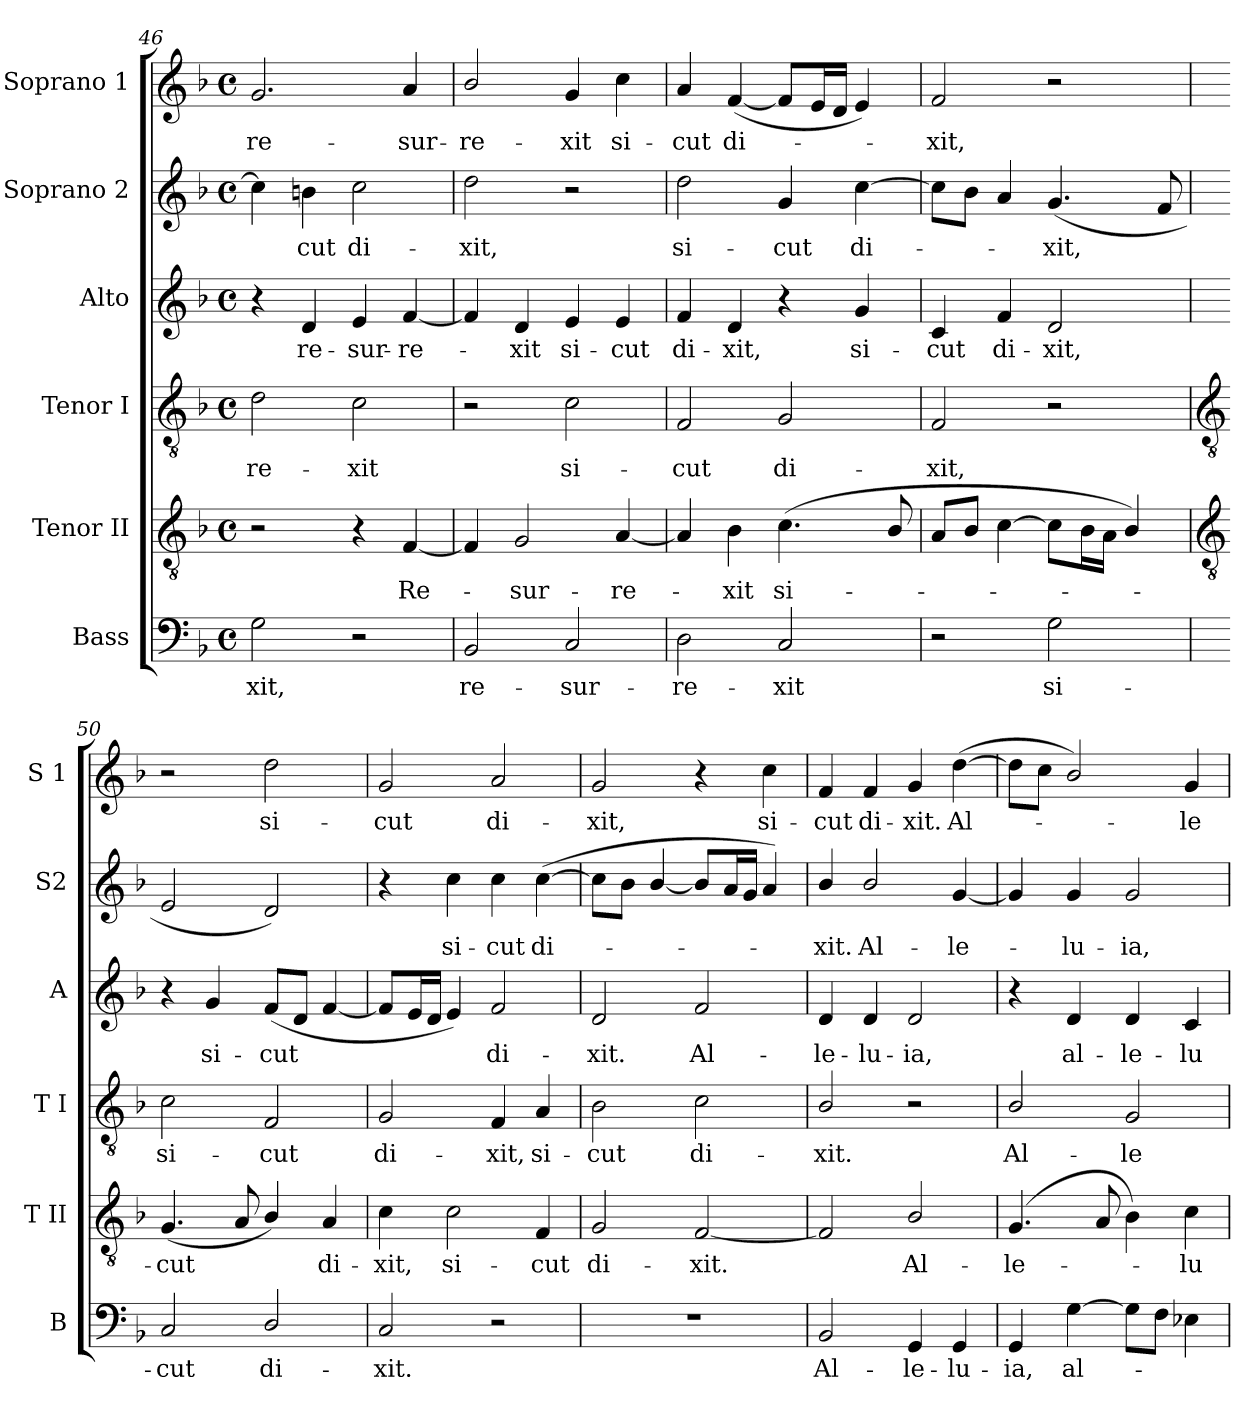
**kern	**text	**kern	**text	**kern	**text	**kern	**text	**kern	**text	**kern	**text
*part6	*part6	*part5	*part5	*part4	*part4	*part3	*part3	*part2	*part2	*part1	*part1
*staff6	*staff6	*staff5	*staff5	*staff4	*staff4	*staff3	*staff3	*staff2	*staff2	*staff1	*staff1
*I"Bass	*	*I"Tenor II	*	*I"Tenor I	*	*I"Alto	*	*I"Soprano 2	*	*I"Soprano 1	*
*I'B	*	*I'T II	*	*I'T I	*	*I'A	*	*I'S2	*	*I'S 1	*
*clefF4	*	*clefGv2	*	*clefGv2	*	*clefG2	*	*clefG2	*	*clefG2	*
*k[b-]	*	*k[b-]	*	*k[b-]	*	*k[b-]	*	*k[b-]	*	*k[b-]	*
*F:	*	*F:	*	*F:	*	*F:	*	*F:	*	*F:	*
*M4/4	*	*M4/4	*	*M4/4	*	*M4/4	*	*M4/4	*	*M4/4	*
*met(c)	*	*met(c)	*	*met(c)	*	*met(c)	*	*met(c)	*	*met(c)	*
=46	=46	=46	=46	=46	=46	=46	=46	=46	=46	=46	=46
!	!LO:LY:b	!	!	!	!LO:LY:b	!	!	!	!	!	!LO:LY:b
2G	-xit,	2r	.	2d	-re-	4r	.	4cc]	.	2.g	re-
!	!	!	!	!	!	!	!LO:LY:b	!	!LO:LY:b	!	!
.	.	.	.	.	.	4d	re-	4bn	cut	.	.
!	!	!	!	!	!LO:LY:b	!	!LO:LY:b	!	!LO:LY:b	!	!
2r	.	4r	.	2c	-xit	4e	-sur-	2cc	di-	.	.
!	!	!	!LO:LY:b	!	!	!	!LO:LY:b	!	!	!	!LO:LY:b
.	.	[4F	Re-	.	.	[4f	-re-	.	.	4a	-sur-
=47	=47	=47	=47	=47	=47	=47	=47	=47	=47	=47	=47
!	!LO:LY:b	!	!	!	!	!	!	!	!LO:LY:b	!	!LO:LY:b
2BB-	re-	4F]	.	2r	.	4f]	.	2dd	-xit,	2b-/	-re-
!	!	!	!LO:LY:b	!	!	!	!LO:LY:b	!	!	!	!
.	.	2G	sur-	.	.	4d	xit	.	.	.	.
!	!LO:LY:b	!	!	!	!LO:LY:b	!	!LO:LY:b	!	!	!	!LO:LY:b
2C	-sur-	.	.	2c	si-	4e	si-	2r	.	4g	-xit
!	!	!	!LO:LY:b	!	!	!	!LO:LY:b	!	!	!	!LO:LY:b
.	.	[4A	-re-	.	.	4e	-cut	.	.	4cc	si-
=48	=48	=48	=48	=48	=48	=48	=48	=48	=48	=48	=48
!	!LO:LY:b	!	!	!	!LO:LY:b	!	!LO:LY:b	!	!LO:LY:b	!	!LO:LY:b
2D	-re-	4A]	.	2F	-cut	4f	di-	2dd	si-	4a	-cut
!	!	!	!LO:LY:b	!	!	!	!LO:LY:b	!	!	!	!LO:LY:b
.	.	4B-	xit	.	.	4d	-xit,	.	.	(<[4f	di-
!	!LO:LY:b	!	!LO:LY:b	!	!LO:LY:b	!	!	!	!LO:LY:b	!	!
2C	-xit	(>4.c	si-	2G	di-	4r	.	4g	-cut	8fL]	.
.	.	.	.	.	.	.	.	.	.	16eL	.
.	.	.	.	.	.	.	.	.	.	16dJJ	.
!	!	!	!	!	!	!	!LO:LY:b	!	!LO:LY:b	!	!
.	.	.	.	.	.	4g	si-	[4cc	di-	4e)	.
.	.	8B-/	.	.	.	.	.	.	.	.	.
=49	=49	=49	=49	=49	=49	=49	=49	=49	=49	=49	=49
!	!	!	!	!	!LO:LY:b	!	!LO:LY:b	!	!	!	!LO:LY:b
2r	.	8AL	.	2F	-xit,	4c	-cut	8ccL]	.	2f	xit,
.	.	8B-J	.	.	.	.	.	8b-J	.	.	.
!	!	!	!	!	!	!	!LO:LY:b	!	!	!	!
.	.	[4c	.	.	.	4f	di-	4a	.	.	.
!	!LO:LY:b	!	!	!	!	!	!LO:LY:b	!	!LO:LY:b	!	!
2G	si-	8cL]	.	2r	.	2d	-xit,	(<4.g	xit,	2r	.
.	.	16B-L	.	.	.	.	.	.	.	.	.
.	.	16AJJ	.	.	.	.	.	.	.	.	.
.	.	4B-/)	.	.	.	.	.	.	.	.	.
.	.	.	.	.	.	.	.	8f	.	.	.
!!LO:LB:g=z
=50	=50	=50	=50	=50	=50	=50	=50	=50	=50	=50	=50
*	*	*clefGv2	*	*clefGv2	*	*	*	*	*	*	*
!	!LO:LY:b	!	!LO:LY:b	!	!LO:LY:b	!	!	!	!	!	!
2C	-cut	(<4.G	cut	2c	si-	4r	.	2e	.	2r	.
!	!	!	!	!	!	!	!LO:LY:b	!	!	!	!
.	.	.	.	.	.	4g	si-	.	.	.	.
.	.	8A	.	.	.	.	.	.	.	.	.
!	!LO:LY:b	!	!	!	!LO:LY:b	!	!LO:LY:b	!	!	!	!LO:LY:b
2D/	di-	4B-/)	.	2F	-cut	(<8fL	-cut	2d)	.	2dd	si-
.	.	.	.	.	.	8dJ	.	.	.	.	.
!	!	!	!LO:LY:b	!	!	!	!	!	!	!	!
.	.	4A	di-	.	.	[4f	.	.	.	.	.
=51	=51	=51	=51	=51	=51	=51	=51	=51	=51	=51	=51
!	!LO:LY:b	!	!LO:LY:b	!	!LO:LY:b	!	!	!	!	!	!LO:LY:b
2C	-xit.	4c	-xit,	2G	di-	8fL]	.	4r	.	2g	-cut
.	.	.	.	.	.	16eL	.	.	.	.	.
.	.	.	.	.	.	16dJJ	.	.	.	.	.
!	!	!	!LO:LY:b	!	!	!	!	!	!LO:LY:b	!	!
.	.	2c	si-	.	.	4e)	.	4cc	si-	.	.
!	!	!	!	!	!LO:LY:b	!	!LO:LY:b	!	!LO:LY:b	!	!LO:LY:b
2r	.	.	.	4F	-xit,	2f	di-	4cc	-cut	2a	di-
!	!	!	!LO:LY:b	!	!LO:LY:b	!	!	!	!LO:LY:b	!	!
.	.	4F	-cut	4A	si-	.	.	(<[4cc	di-	.	.
=52	=52	=52	=52	=52	=52	=52	=52	=52	=52	=52	=52
!	!	!	!LO:LY:b	!	!LO:LY:b	!	!LO:LY:b	!	!	!	!LO:LY:b
1r	.	2G	di-	2B-	-cut	2d	-xit.	8ccL]	.	2g	-xit,
.	.	.	.	.	.	.	.	8b-J	.	.	.
.	.	.	.	.	.	.	.	[4b-/	.	.	.
!	!	!	!LO:LY:b	!	!LO:LY:b	!	!LO:LY:b	!	!	!	!
.	.	[2F	-xit.	2c	di-	2f	Al-	8b-L]	.	4r	.
.	.	.	.	.	.	.	.	16aL	.	.	.
.	.	.	.	.	.	.	.	16gJJ	.	.	.
!	!	!	!	!	!	!	!	!	!	!	!LO:LY:b
.	.	.	.	.	.	.	.	4a)	.	4cc	si-
=53	=53	=53	=53	=53	=53	=53	=53	=53	=53	=53	=53
!	!LO:LY:b	!	!	!	!LO:LY:b	!	!LO:LY:b	!	!LO:LY:b	!	!LO:LY:b
2BB-	Al-	2F]	.	2B-/	-xit.	4d	-le-	4b-/	xit.	4f	-cut
!	!	!	!	!	!	!	!LO:LY:b	!	!LO:LY:b	!	!LO:LY:b
.	.	.	.	.	.	4d	-lu-	2b-/	Al-	4f	di-
!	!LO:LY:b	!	!LO:LY:b	!	!	!	!LO:LY:b	!	!	!	!LO:LY:b
4GG	-le-	2B-/	Al-	2r	.	2d	-ia,	.	.	4g	-xit.
!	!LO:LY:b	!	!	!	!	!	!	!	!LO:LY:b	!	!LO:LY:b
4GG	-lu-	.	.	.	.	.	.	[4g	-le-	(>[4dd	Al-
=54	=54	=54	=54	=54	=54	=54	=54	=54	=54	=54	=54
!	!LO:LY:b	!	!LO:LY:b	!	!LO:LY:b	!	!	!	!	!	!
4GG	-ia,	(<4.G	-le-	2B-/	Al-	4r	.	4g]	.	8ddL]	.
.	.	.	.	.	.	.	.	.	.	8ccJ	.
!	!LO:LY:b	!	!	!	!	!	!LO:LY:b	!	!LO:LY:b	!	!
[4G	al-	.	.	.	.	4d	al-	4g	lu-	2b-/)	.
.	.	8A	.	.	.	.	.	.	.	.	.
!	!	!	!	!	!LO:LY:b	!	!LO:LY:b	!	!LO:LY:b	!	!
8GL]	.	4B-)	.	2G	-le-	4d	-le-	2g	-ia,	.	.
8FJ	.	.	.	.	.	.	.	.	.	.	.
!	!	!	!LO:LY:b	!	!	!	!LO:LY:b	!	!	!	!LO:LY:b
4E-X	.	4c	lu-	.	.	4c	-lu-	.	.	4g	le-
=	=	=	=	=	=	=	=	=	=	=	=
*-	*-	*-	*-	*-	*-	*-	*-	*-	*-	*-	*-
